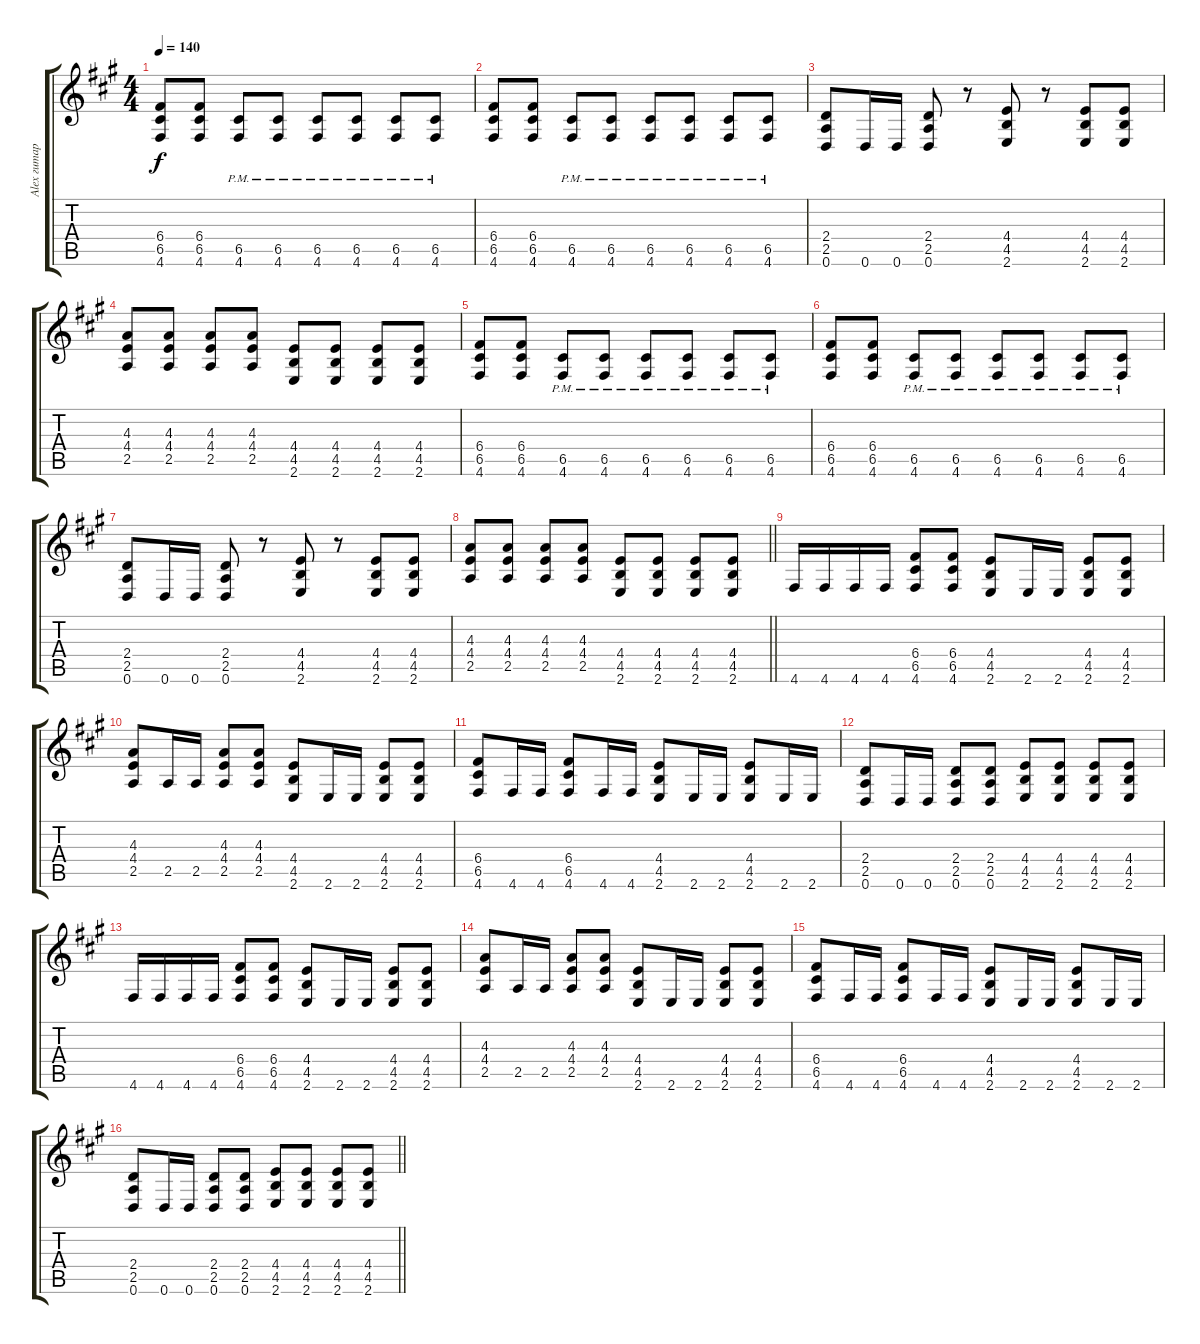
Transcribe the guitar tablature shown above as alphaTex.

\track ("Alex гитара" "Alex гитар") {instrument distortionguitar}
\staff {score tabs}
\tuning (D4 A3 F3 C3 G2 D2) {hide}
\ts (4 4)
\tempo 140
\clef g2
\ks f#minor
(6.4 6.5 4.6).8{dy f} (6.4 6.5 4.6).8 (6.5{pm} 4.6{pm}).8 (6.5{pm} 4.6{pm}).8 (6.5{pm} 4.6{pm}).8 (6.5{pm} 4.6{pm}).8 (6.5{pm} 4.6{pm}).8 (6.5{pm} 4.6{pm}).8 |
(6.4 6.5 4.6).8 (6.4 6.5 4.6).8 (6.5{pm} 4.6{pm}).8 (6.5{pm} 4.6{pm}).8 (6.5{pm} 4.6{pm}).8 (6.5{pm} 4.6{pm}).8 (6.5{pm} 4.6{pm}).8 (6.5{pm} 4.6{pm}).8 |
(2.4 2.5 0.6).8 0.6.16 0.6.16 (2.4 2.5 0.6).8 r.8 (4.4 4.5 2.6).8 r.8 (4.4 4.5 2.6).8 (4.4 4.5 2.6).8 |
(4.3 4.4 2.5).8 (4.3 4.4 2.5).8 (4.3 4.4 2.5).8 (4.3 4.4 2.5).8 (4.4 4.5 2.6).8 (4.4 4.5 2.6).8 (4.4 4.5 2.6).8 (4.4 4.5 2.6).8 |
(6.4 6.5 4.6).8 (6.4 6.5 4.6).8 (6.5{pm} 4.6{pm}).8 (6.5{pm} 4.6{pm}).8 (6.5{pm} 4.6{pm}).8 (6.5{pm} 4.6{pm}).8 (6.5{pm} 4.6{pm}).8 (6.5{pm} 4.6{pm}).8 |
(6.4 6.5 4.6).8 (6.4 6.5 4.6).8 (6.5{pm} 4.6{pm}).8 (6.5{pm} 4.6{pm}).8 (6.5{pm} 4.6{pm}).8 (6.5{pm} 4.6{pm}).8 (6.5{pm} 4.6{pm}).8 (6.5{pm} 4.6{pm}).8 |
(2.4 2.5 0.6).8 0.6.16 0.6.16 (2.4 2.5 0.6).8 r.8 (4.4 4.5 2.6).8 r.8 (4.4 4.5 2.6).8 (4.4 4.5 2.6).8 |
\barLineRight lightlight
(4.3 4.4 2.5).8 (4.3 4.4 2.5).8 (4.3 4.4 2.5).8 (4.3 4.4 2.5).8 (4.4 4.5 2.6).8 (4.4 4.5 2.6).8 (4.4 4.5 2.6).8 (4.4 4.5 2.6).8 |
\section ("" "")
4.6.16 4.6.16 4.6.16 4.6.16 (6.4 6.5 4.6).8 (6.4 6.5 4.6).8 (4.4 4.5 2.6).8 2.6.16 2.6.16 (4.4 4.5 2.6).8 (4.4 4.5 2.6).8 |
(4.3 4.4 2.5).8 2.5.16 2.5.16 (4.3 4.4 2.5).8 (4.3 4.4 2.5).8 (4.4 4.5 2.6).8 2.6.16 2.6.16 (4.4 4.5 2.6).8 (4.4 4.5 2.6).8 |
(6.4 6.5 4.6).8 4.6.16 4.6.16 (6.4 6.5 4.6).8 4.6.16 4.6.16 (4.4 4.5 2.6).8 2.6.16 2.6.16 (4.4 4.5 2.6).8 2.6.16 2.6.16 |
(2.4 2.5 0.6).8 0.6.16 0.6.16 (2.4 2.5 0.6).8 (2.4 2.5 0.6).8 (4.4 4.5 2.6).8 (4.4 4.5 2.6).8 (4.4 4.5 2.6).8 (4.4 4.5 2.6).8 |
4.6.16 4.6.16 4.6.16 4.6.16 (6.4 6.5 4.6).8 (6.4 6.5 4.6).8 (4.4 4.5 2.6).8 2.6.16 2.6.16 (4.4 4.5 2.6).8 (4.4 4.5 2.6).8 |
(4.3 4.4 2.5).8 2.5.16 2.5.16 (4.3 4.4 2.5).8 (4.3 4.4 2.5).8 (4.4 4.5 2.6).8 2.6.16 2.6.16 (4.4 4.5 2.6).8 (4.4 4.5 2.6).8 |
(6.4 6.5 4.6).8 4.6.16 4.6.16 (6.4 6.5 4.6).8 4.6.16 4.6.16 (4.4 4.5 2.6).8 2.6.16 2.6.16 (4.4 4.5 2.6).8 2.6.16 2.6.16 |
\barLineRight lightlight
(2.4 2.5 0.6).8 0.6.16 0.6.16 (2.4 2.5 0.6).8 (2.4 2.5 0.6).8 (4.4 4.5 2.6).8 (4.4 4.5 2.6).8 (4.4 4.5 2.6).8 (4.4 4.5 2.6).8
